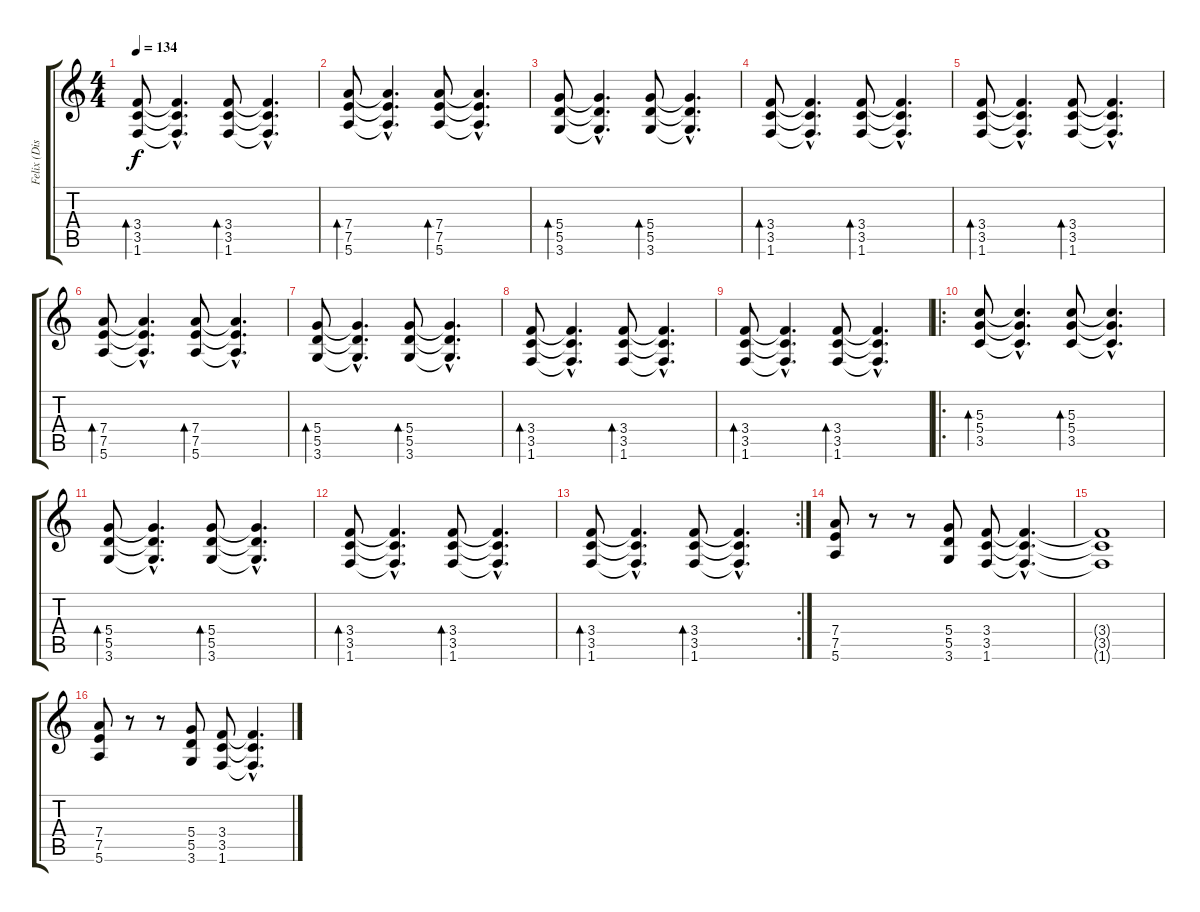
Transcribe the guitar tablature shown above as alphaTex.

\track ("Felix (Dist.-Guitar)" "Felix (Dis") {instrument distortionguitar}
\staff {score tabs}
\tuning (E4 B3 G3 D3 A2 E2) {hide}
\ts (4 4)
\tempo 134
\clef g2
\ks c
(3.4 3.5 1.6).8{bd 30 dy f} (3.4{hac t} 3.5{hac t} 1.6{hac t}).4{d} (3.4 3.5 1.6).8{bd 30} (3.4{hac t} 3.5{hac t} 1.6{hac t}).4{d} |
(7.4 7.5 5.6).8{bd 30} (7.4{hac t} 7.5{hac t} 5.6{hac t}).4{d} (7.4 7.5 5.6).8{bd 30} (7.4{hac t} 7.5{hac t} 5.6{hac t}).4{d} |
(5.4 5.5 3.6).8{bd 30} (5.4{hac t} 5.5{hac t} 3.6{hac t}).4{d} (5.4 5.5 3.6).8{bd 30} (5.4{hac t} 5.5{hac t} 3.6{hac t}).4{d} |
(3.4 3.5 1.6).8{bd 30} (3.4{hac t} 3.5{hac t} 1.6{hac t}).4{d} (3.4 3.5 1.6).8{bd 30} (3.4{hac t} 3.5{hac t} 1.6{hac t}).4{d} |
(3.4 3.5 1.6).8{bd 30} (3.4{hac t} 3.5{hac t} 1.6{hac t}).4{d} (3.4 3.5 1.6).8{bd 30} (3.4{hac t} 3.5{hac t} 1.6{hac t}).4{d} |
(7.4 7.5 5.6).8{bd 30} (7.4{hac t} 7.5{hac t} 5.6{hac t}).4{d} (7.4 7.5 5.6).8{bd 30} (7.4{hac t} 7.5{hac t} 5.6{hac t}).4{d} |
(5.4 5.5 3.6).8{bd 30} (5.4{hac t} 5.5{hac t} 3.6{hac t}).4{d} (5.4 5.5 3.6).8{bd 30} (5.4{hac t} 5.5{hac t} 3.6{hac t}).4{d} |
(3.4 3.5 1.6).8{bd 30} (3.4{hac t} 3.5{hac t} 1.6{hac t}).4{d} (3.4 3.5 1.6).8{bd 30} (3.4{hac t} 3.5{hac t} 1.6{hac t}).4{d} |
(3.4 3.5 1.6).8{bd 30} (3.4{hac t} 3.5{hac t} 1.6{hac t}).4{d} (3.4 3.5 1.6).8{bd 30} (3.4{hac t} 3.5{hac t} 1.6{hac t}).4{d} |
\ro
(5.3 5.4 3.5).8{bd 30} (5.3{hac t} 5.4{hac t} 3.5{hac t}).4{d} (5.3 5.4 3.5).8{bd 30} (5.3{hac t} 5.4{hac t} 3.5{hac t}).4{d} |
(5.4 5.5 3.6).8{bd 30} (5.4{hac t} 5.5{hac t} 3.6{hac t}).4{d} (5.4 5.5 3.6).8{bd 30} (5.4{hac t} 5.5{hac t} 3.6{hac t}).4{d} |
(3.4 3.5 1.6).8{bd 30} (3.4{hac t} 3.5{hac t} 1.6{hac t}).4{d} (3.4 3.5 1.6).8{bd 30} (3.4{hac t} 3.5{hac t} 1.6{hac t}).4{d} |
\rc 2
(3.4 3.5 1.6).8{bd 30} (3.4{hac t} 3.5{hac t} 1.6{hac t}).4{d} (3.4 3.5 1.6).8{bd 30} (3.4{hac t} 3.5{hac t} 1.6{hac t}).4{d} |
(7.4 7.5 5.6).8 r.8 r.8 (5.4 5.5 3.6).8 (3.4 3.5 1.6).8 (3.4{hac t} 3.5{hac t} 1.6{hac t}).4{d} |
(3.4{t} 3.5{t} 1.6{t}).1 |
(7.4 7.5 5.6).8 r.8 r.8 (5.4 5.5 3.6).8 (3.4 3.5 1.6).8 (3.4{hac t} 3.5{hac t} 1.6{hac t}).4{d}
